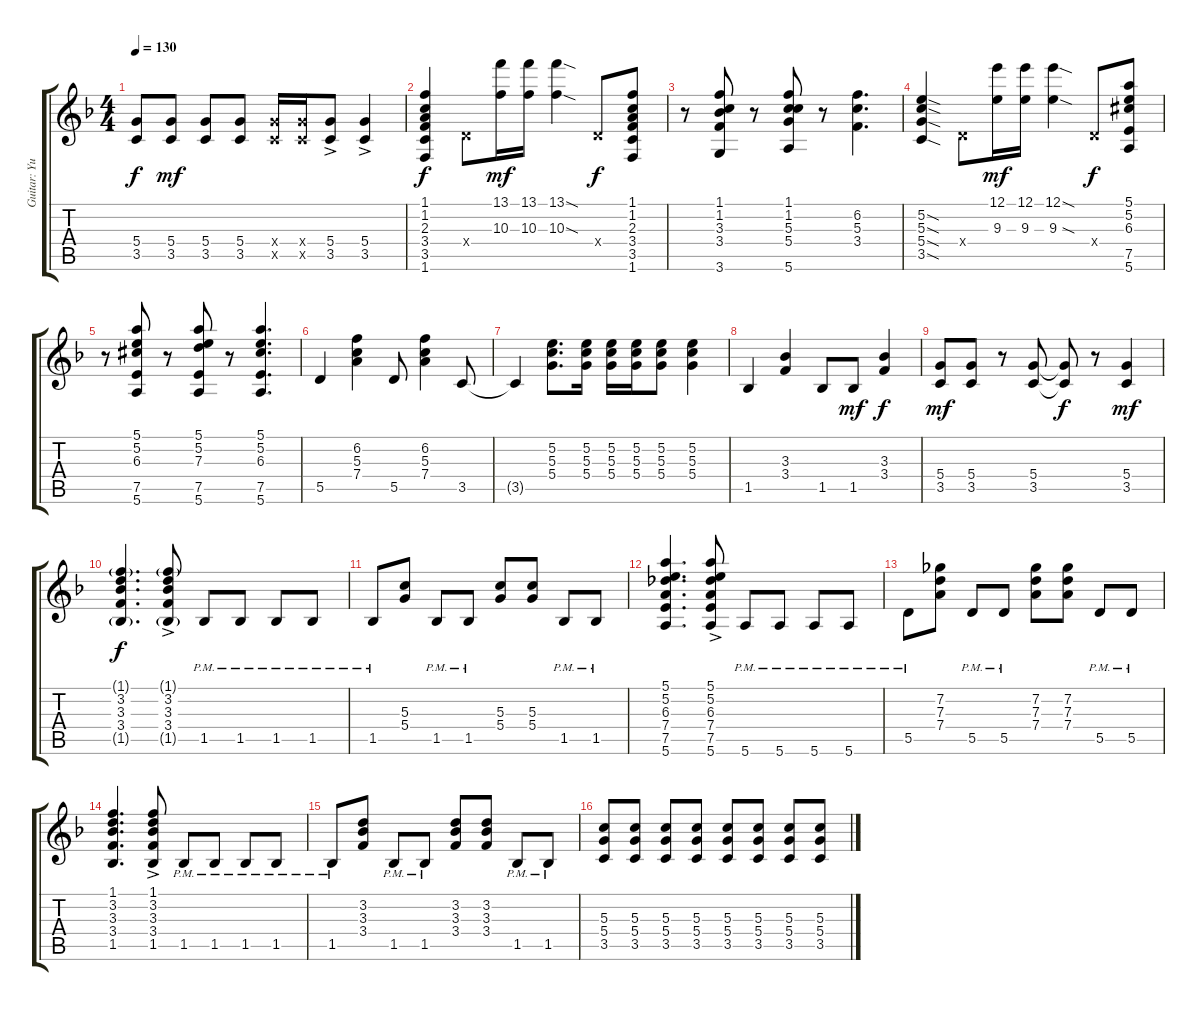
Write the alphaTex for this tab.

\track ("Guitar: Yui Hirasawa" "Guitar: Yu") {instrument overdrivenguitar}
\staff {score tabs}
\tuning (E4 B3 G3 D3 A2 E2) {hide}
\ts (4 4)
\tempo 130
\clef g2
\ks f
(5.4{t} 3.5{t}).8{dy f} (5.4 3.5).8{dy mf} (5.4 3.5).8 (5.4 3.5).8 (5.4{x} 3.5{x}).16 (5.4{x} 3.5{x}).16 (5.4{ac} 3.5).8 (5.4 3.5{ac}).4 |
(1.1 1.2 2.3 3.4 3.5 1.6).4{dy f} 0.4{x}.8 (13.1 10.3).16{dy mf} (13.1 10.3).16 (13.1{sod} 10.3{sod}).4 0.4{x}.8{dy f} (1.1 1.2 2.3 3.4 3.5 1.6).8 |
r.8 (1.1 1.2 3.3 3.4 3.6).8 r.8 (1.1 1.2 5.3 5.4 5.6).8 r.8 (6.2 5.3 3.4).4{d} |
(5.2{sod} 5.3{sod} 5.4{sod} 3.5{sod}).4 0.4{x}.8 (12.1 9.3).16{dy mf} (12.1 9.3).16 (12.1{sod} 9.3{sod}).4 0.4{x}.8{dy f} (5.1 5.2 6.3{acc #} 7.5 5.6).8 |
r.8 (5.1 5.2 6.3{acc #} 7.5 5.6).8 r.8 (5.1 5.2 7.3 7.5 5.6).8 r.8 (5.1 5.2 6.3{acc #} 7.5 5.6).4{d} |
5.5.4 (6.2 5.3 7.4).4 5.5.8 (6.2 5.3 7.4).4 3.5.8 |
3.5{t}.4 (5.2 5.3 5.4).8{d} (5.2 5.3 5.4).16 (5.2 5.3 5.4).16 (5.2 5.3 5.4).16 (5.2 5.3 5.4).8 (5.2 5.3 5.4).4 |
1.5.4 (3.3 3.4).4 1.5.8 1.5.8{dy mf} (3.3 3.4).4{dy f} |
(5.4 3.5).8{dy mf} (5.4 3.5).8 r.8 (5.4 3.5).8 (5.4{t} 3.5{t}).8{dy f} r.8 (5.4 3.5).4{dy mf} |
(1.1{g} 3.2 3.3 3.4 1.5{g}).4{d dy f} (1.1{g} 3.2{ac} 3.3 3.4 1.5{g}).8 1.5{pm}.8 1.5{pm}.8 1.5{pm}.8 1.5{pm}.8 |
1.5{pm}.8 (5.3 5.4).8 1.5{pm}.8 1.5{pm}.8 (5.3 5.4).8 (5.3 5.4).8 1.5{pm}.8 1.5{pm}.8 |
(5.1 5.2 6.3 7.4 7.5 5.6).4{d} (5.1{ac} 5.2 6.3 7.4 7.5 5.6).8 5.6{pm}.8 5.6{pm}.8 5.6{pm}.8 5.6{pm}.8 |
5.5{pm}.8 (7.2 7.3 7.4).8 5.5{pm}.8 5.5{pm}.8 (7.2 7.3 7.4).8 (7.2 7.3 7.4).8 5.5{pm}.8 5.5{pm}.8 |
(1.1 3.2 3.3 3.4 1.5).4{d} (1.1 3.2 3.3 3.4 1.5{ac}).8 1.5{pm}.8 1.5{pm}.8 1.5{pm}.8 1.5{pm}.8 |
1.5{pm}.8 (3.2 3.3 3.4).8 1.5{pm}.8 1.5{pm}.8 (3.2 3.3 3.4).8 (3.2 3.3 3.4).8 1.5{pm}.8 1.5{pm}.8 |
(5.3 5.4 3.5).8 (5.3 5.4 3.5).8 (5.3 5.4 3.5).8 (5.3 5.4 3.5).8 (5.3 5.4 3.5).8 (5.3 5.4 3.5).8 (5.3 5.4 3.5).8 (5.3 5.4 3.5).8
